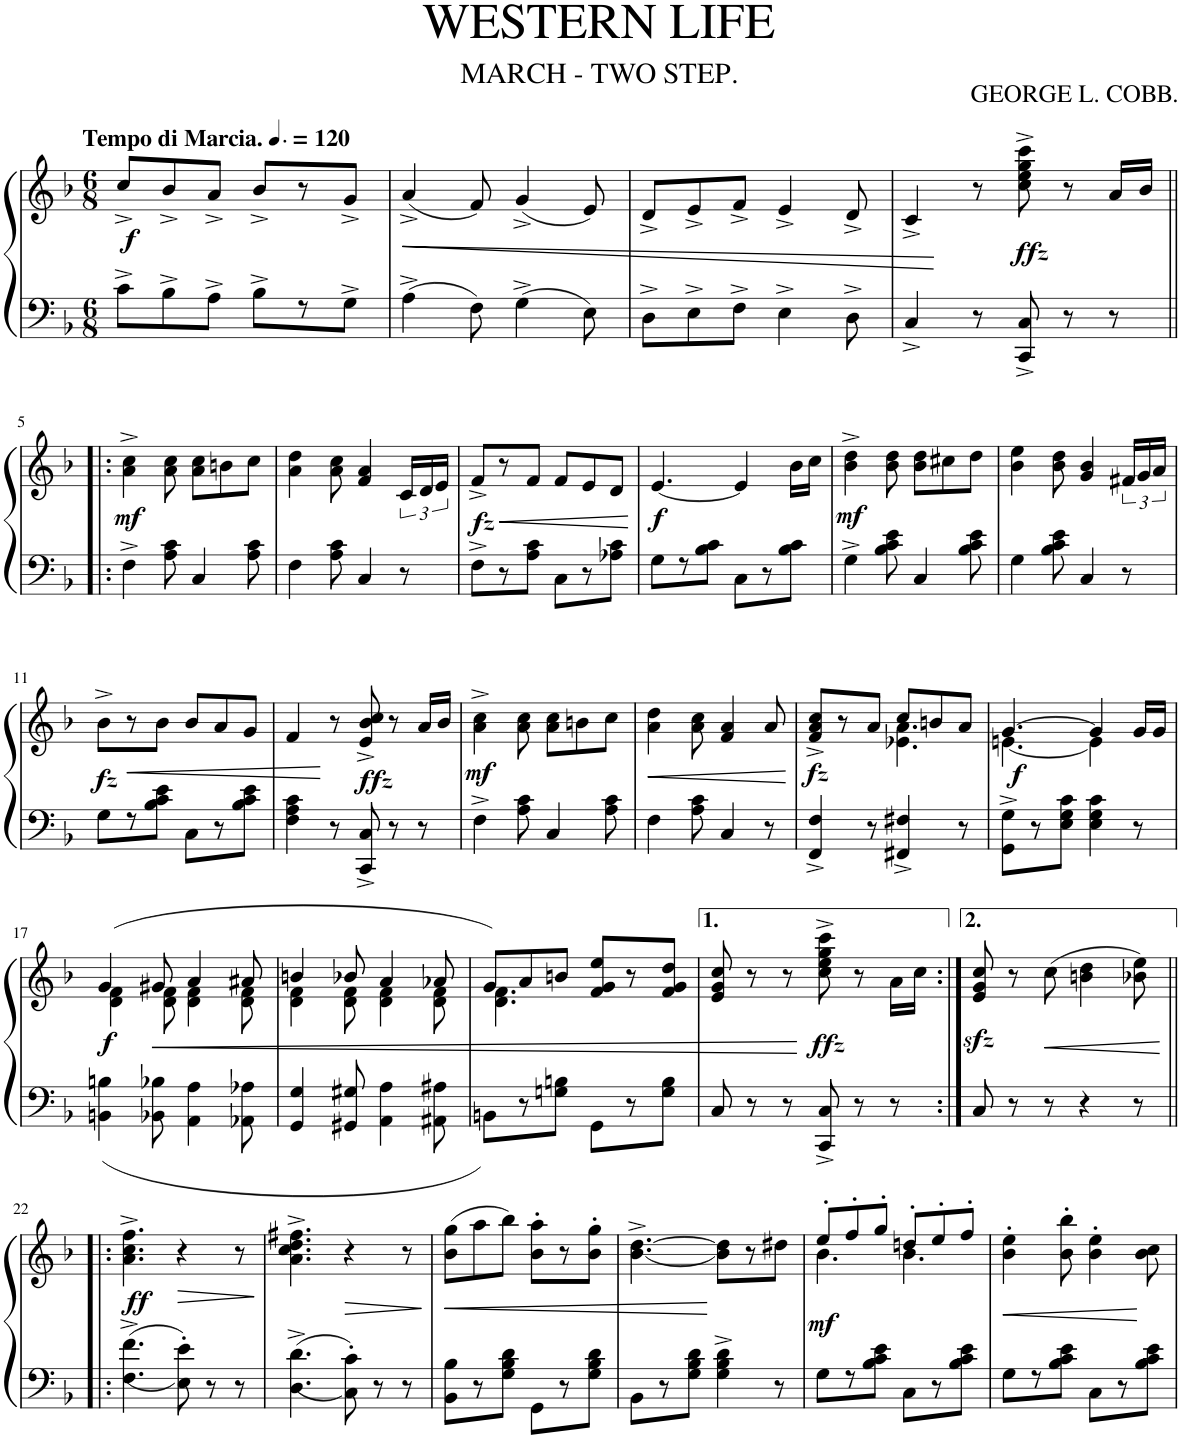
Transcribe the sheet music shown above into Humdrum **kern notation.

**kern	**kern	**dynam
*part1	*part1	*part1
*staff2	*staff1	*staff1/2
*I"Piano	*	*
*I'Pno.	*	*
*clefF4	*clefG2	*
*k[b-]	*k[b-]	*
*M6/8	*M6/8	*
*MM180	*MM180	*
=1	=1	=1
!	!LO:TX:a:B:t=Tempo di Marcia.	!
!	!	!LO:DY:b
8c^\L	8cc^/L	f
8B-^\	8b-^/	.
8A^\J	8a^/J	.
8B-^\L	8b-^/L	.
8r	8r	.
8G^\J	8g^/J	.
=2	=2	=2
!	!	!LO:HP:b
4A^\	(4a^/	<
8F\	8f/)	.
4G^\	(4g^/	.
8E\	8e/)	.
=3	=3	=3
8D^\L	8d^/L	.
8E^\	8e^/	.
8F^\J	8f^/J	.
4E^\	4e^/	.
8D^\	8d^/	.
=4	=4	=4
4C^/	4c^/	.
8r	8r	[
!	!	!LO:DY:b
8CC/^ 8C/^	8cc\^ 8ee\^ 8gg\^ 8ccc\^	other-dynamics
8r	8r	.
8r	16a/LL	.
.	16b-/JJ	.
!!LO:LB:g=z
=5!|:	=5!|:	=5!|:
!	!	!LO:DY:b
4F^\	4a\^ 4cc\^	mf
8A\ 8c\	8a\ 8cc\	.
4C/	8a\ 8cc\L	.
.	8bn\	.
8A\ 8c\	8cc\J	.
=6	=6	=6
4F\	4a\ 4dd\	.
8A\ 8c\	8a\ 8cc\	.
4C/	4f/ 4a/	.
8r	24c/LL	.
.	24d/	.
.	24e/JJ	.
=7	=7	=7
!	!	!LO:DY:b
8F^\L	8f^/L	fz
!	!	!LO:HP:b
8r	8r	<
8A\ 8c\J	8f/J	.
8C\L	8f/L	.
8r	8e/	.
8A-X\ 8c\J	8d/J	.
.	.	[
=8	=8	=8
!	!	!LO:DY:b
8G\L	[4.e/	f
8r	.	.
8B-\ 8c\J	.	.
8C\L	4e/]	.
8r	.	.
8B-\ 8c\J	16b-\LL	.
.	16cc\JJ	.
=9	=9	=9
!	!	!LO:DY:b
4G^\	4b-\^ 4dd\^	mf
8B-\ 8c\ 8e\	8b-\ 8dd\	.
4C/	8b-\ 8dd\L	.
.	8cc#X\	.
8B-\ 8c\ 8e\	8dd\J	.
=10	=10	=10
4G\	4b-\ 4ee\	.
8B-\ 8c\ 8e\	8b-\ 8dd\	.
4C/	4g/ 4b-/	.
8r	24f#X/LL	.
.	24g/	.
.	24a/JJ	.
!!LO:LB:g=z
=11	=11	=11
!	!	!LO:DY:b
8G\L	8b-^\L	fz
!	!	!LO:HP:b
8r	8r	<
8B-\ 8c\ 8e\J	8b-\J	.
8C\L	8b-/L	.
8r	8a/	.
8B-\ 8c\ 8e\J	8g/J	.
=12	=12	=12
4F\ 4A\ 4c\	4f/	.
8r	8r	[
!	!	!LO:DY:b
8CC/^ 8C/^	8e/^ 8b-/^ 8cc/^	other-dynamics
8r	8r	.
8r	16a/LL	.
.	16b-/JJ	.
=13	=13	=13
!	!	!LO:DY:b
4F^\	4a\^ 4cc\^	mf
8A\ 8c\	8a\ 8cc\	.
4C/	8a\ 8cc\L	.
.	8bn\	.
8A\ 8c\	8cc\J	.
=14	=14	=14
!	!	!LO:HP:b
4F\	4a\ 4dd\	<
8A\ 8c\	8a\ 8cc\	.
4C/	4f/ 4a/	.
8r	8a/	.
.	.	[
=15	=15	=15
*	*^	*
!	!	!	!LO:DY:b
4FF/^ 4F/^	8f/^ 8a/^ 8cc/^L	4.ryy	fz
.	8r	.	.
8r	8a/J	.	.
4FF#X/^ 4F#X/^	8cc/L	4.e-X\ 4.a\	.
.	8bn/	.	.
8r	8a/J	.	.
=16	=16	=16	=16
!	!	!	!LO:DY:b
8GG\^> 8G\^>L	[4.g/	[4.en\	f
8r	.	.	.
8E\ 8G\ 8c\J	.	.	.
4E\ 4G\ 4c\	4g/]	4e\]	.
8r	16g/LL	8ryy	.
.	16g/JJ	.	.
!!LO:LB:g=z	!!
=17	=17	=17	=17
!	!	!	!LO:DY:b
4BBn\ 4Bn\	(4g/	4d\ 4f\	f
!	!	!	!LO:HP:b
8BB-X\ 8B-X\	8g#X/	8d\ 8f\	<
4AA\ 4A\	4a/	4d\ 4f\	.
8AA-X\ 8A-X\	8a#X/	8d\ 8f\	.
=18	=18	=18	=18
4GG/ 4G/	4bn/	4d\ 4f\	.
8GG#X/ 8G#X/	8b-X/	8d\ 8f\	.
4AA\ 4A\	4a/	4d\ 4f\	.
8AA#X\ 8A#X\	8a-X/	8d\ 8f\	.
=19	=19	=19	=19
8BBn\L	8g/L)	4.d\ 4.f\	.
8r	8a/	.	.
8Gn\ 8Bn\J	8bn/J	.	.
8GG\L	8f/ 8g/ 8ee/L	4.ryy	.
8r	8r	.	.
8G\ 8B\J	8f/ 8g/ 8dd/J	.	.
*	*v	*v	*
=20	=20	=20
8C/	8e/ 8g/ 8cc/	.
8r	8r	.
8r	8r	.
!	!	!LO:DY:n=1:b
8CC/^ 8C/^	8cc\^ 8ee\^ 8gg\^ 8ccc\^	[ other-dynamics
8r	8r	.
8r	16a\LL	.
.	16cc\JJ	.
=21:|!	=21:|!	=21:|!
8C/	8e/zz< 8g/zz< 8cc/zz<	.
8r	8r	.
!	!	!LO:HP:b
8r	(8cc\	<
4r	4bn\ 4dd\	.
8r	8b-X\ 8ee\)	.
.	.	[
!!LO:LB:g=z
=22!|:	=22!|:	=22!|:
!	!	!LO:DY:b
4.F\^ 4.f\^	4.a\^ 4.cc\^ 4.ff\^	ff
!	!	!LO:HP:b
8E\' 8e\'	4r	>
8r	.	.
8r	8r	.
.	.	]
=23	=23	=23
4.D\^ 4.d\^	4.a\^ 4.cc\^ 4.dd\^ 4.ff#X\^	.
!	!	!LO:HP:b
8C\' 8c\'	4r	>
8r	.	.
8r	8r	.
.	.	]
=24	=24	=24
!	!	!LO:HP:b
8BB-\ 8B-\L	(8b-\ 8gg\L	<
8r	8aa\	.
8G\ 8B-\ 8d\J	8bb-\J)	.
8GG\L	8b-\' 8aa\'L	.
8r	8r	.
8G\ 8B-\ 8d\J	8b-\' 8gg\'J	.
=25	=25	=25
8BB-\L	[4.b-\^ [4.dd\^	.
8r	.	.
8G\ 8B-\ 8d\J	.	.
4G\^ 4B-\^ 4d\^	8b-\] 8dd\]L	[
.	8r	.
8r	8dd#X\J	.
=26	=26	=26
*	*^	*
!	!	!	!LO:DY:b
8G\L	8ee'/L	4.b-\	mf
8r	8ff'/	.	.
8B-\ 8c\ 8e\J	8gg'/J	.	.
8C\L	8ddn'/L	4.b-\	.
8r	8ee'/	.	.
8B-\ 8c\ 8e\J	8ff'/J	.	.
*	*v	*v	*
=27	=27	=27
!	!	!LO:HP:b
8G\L	4b-\' 4ee\'	<
8r	.	.
8B-\ 8c\ 8e\J	8b-\' 8bb-\'	.
8C\L	4b-\' 4ee\'	.
8r	.	.
8B-\ 8c\ 8e\J	8b-\ 8cc\	[
=	=	=
*-	*-	*-
